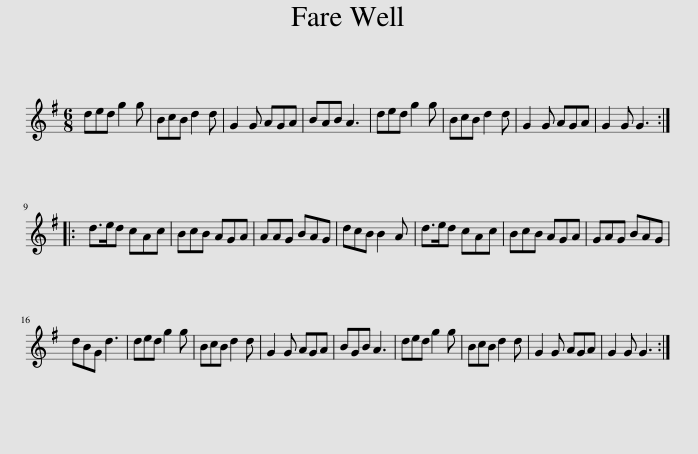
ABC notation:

X:1
L:1/8
M:6/8
I:linebreak $
K:G
V:1 treble
V:1
 ded g2 g | BcB d2 d | G2 G AGA | BAB A3 | ded g2 g | %5
 BcB d2 d | G2 G AGA | G2 G G3 ::$ d>ed cAc | BcB AGA | %10
 AAG BAG | dcB B2 A | d>ed cAc | BcB AGA | GAG BAG |$ %15
 dBG d3 | ded g2 g | BcB d2 d | G2 G AGA | BGB A3 | %20
 ded g2 g | BcB d2 d | G2 G AGA | G2 G G3 :| %24
